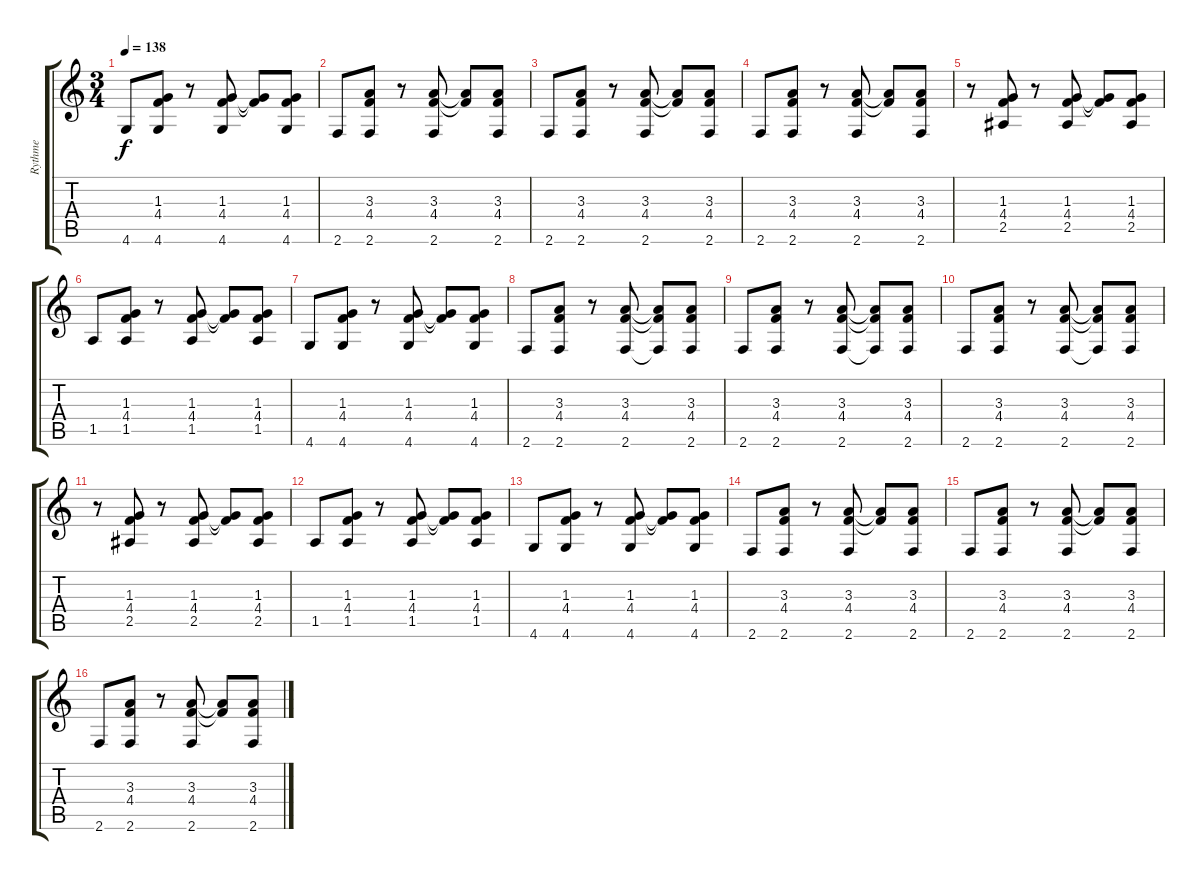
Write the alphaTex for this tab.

\track ("Rythme" "Rythme") {instrument electricguitarclean}
\staff {score tabs}
\tuning (Eb4 Bb3 Gb3 Db3 Ab2 Eb2) {hide}
\ts (3 4)
\tempo 138
\clef g2
\ks c
4.6.8{dy f} (1.3 4.4 4.6).8 r.8 (1.3 4.4 4.6).8 (1.3{t} 4.4{t}).8 (1.3 4.4 4.6).8 |
2.6.8 (3.3 4.4 2.6).8 r.8 (3.3 4.4 2.6).8 (3.3{t} 4.4{t}).8 (3.3 4.4 2.6).8 |
2.6.8 (3.3 4.4 2.6).8 r.8 (3.3 4.4 2.6).8 (3.3{t} 4.4{t}).8 (3.3 4.4 2.6).8 |
2.6.8 (3.3 4.4 2.6).8 r.8 (3.3 4.4 2.6).8 (3.3{t} 4.4{t}).8 (3.3 4.4 2.6).8 |
r.8 (1.3 4.4 2.5).8 r.8 (1.3 4.4 2.5).8 (1.3{t} 4.4{t}).8 (1.3 4.4 2.5).8 |
1.5.8 (1.3 4.4 1.5).8 r.8 (1.3 4.4 1.5).8 (1.3{t} 4.4{t}).8 (1.3 4.4 1.5).8 |
4.6.8 (1.3 4.4 4.6).8 r.8 (1.3 4.4 4.6).8 (1.3{t} 4.4{t}).8 (1.3 4.4 4.6).8 |
2.6.8 (3.3 4.4 2.6).8 r.8 (3.3 4.4 2.6).8 (3.3{t} 4.4{t} 2.6{t}).8 (3.3 4.4 2.6).8 |
2.6.8 (3.3 4.4 2.6).8 r.8 (3.3 4.4 2.6).8 (3.3{t} 4.4{t} 2.6{t}).8 (3.3 4.4 2.6).8 |
2.6.8 (3.3 4.4 2.6).8 r.8 (3.3 4.4 2.6).8 (3.3{t} 4.4{t} 2.6{t}).8 (3.3 4.4 2.6).8 |
r.8 (1.3 4.4 2.5).8 r.8 (1.3 4.4 2.5).8 (1.3{t} 4.4{t}).8 (1.3 4.4 2.5).8 |
1.5.8 (1.3 4.4 1.5).8 r.8 (1.3 4.4 1.5).8 (1.3{t} 4.4{t}).8 (1.3 4.4 1.5).8 |
4.6.8 (1.3 4.4 4.6).8 r.8 (1.3 4.4 4.6).8 (1.3{t} 4.4{t}).8 (1.3 4.4 4.6).8 |
2.6.8 (3.3 4.4 2.6).8 r.8 (3.3 4.4 2.6).8 (3.3{t} 4.4{t}).8 (3.3 4.4 2.6).8 |
2.6.8 (3.3 4.4 2.6).8 r.8 (3.3 4.4 2.6).8 (3.3{t} 4.4{t}).8 (3.3 4.4 2.6).8 |
2.6.8 (3.3 4.4 2.6).8 r.8 (3.3 4.4 2.6).8 (3.3{t} 4.4{t}).8 (3.3 4.4 2.6).8
